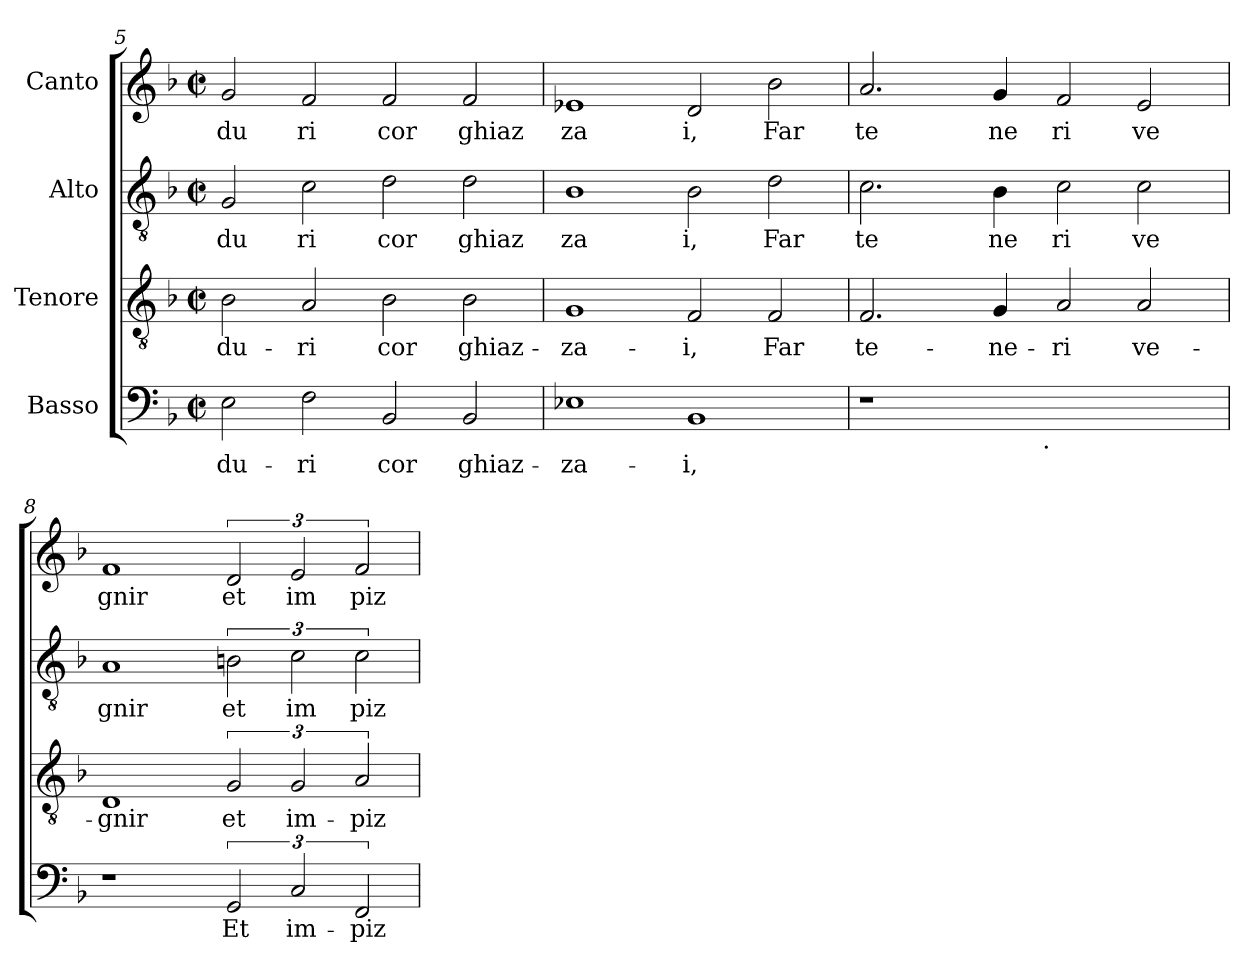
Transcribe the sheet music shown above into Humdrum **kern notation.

**kern	**text	**kern	**text	**kern	**text	**kern	**text
*part4	*part4	*part3	*part3	*part2	*part2	*part1	*part1
*staff4	*staff4	*staff3	*staff3	*staff2	*staff2	*staff1	*staff1
*I"Basso	*	*I"Tenore	*	*I"Alto	*	*I"Canto	*
!!LO:LB:g=z
*clefF4	*	*clefGv2	*	*clefGv2	*	*clefG2	*
*k[b-]	*	*k[b-]	*	*k[b-]	*	*k[b-]	*
*F:	*	*F:	*	*F:	*	*F:	*
*M2/2	*	*M2/2	*	*M2/2	*	*M2/2	*
*met(c|)	*	*met(c|)	*	*met(c|)	*	*met(c|)	*
=5	=5	=5	=5	=5	=5	=5	=5
!	!LO:LY:b:cj	!	!LO:LY:b:cj	!	!LO:LY:b:cj	!	!LO:LY:b:cj
2E\	du-	2B-\	du-	2G/	du	2g/	du
!	!LO:LY:b:cj	!	!LO:LY:b:cj	!	!LO:LY:b:cj	!	!LO:LY:b:cj
2F\	-ri	2A/	-ri	2c\	ri	2f/	ri
!	!LO:LY:b:cj	!	!LO:LY:b:cj	!	!LO:LY:b:cj	!	!LO:LY:b:cj
2BB-/	cor	2B-\	cor	2d\	cor	2f/	cor
!	!LO:LY:b:cj	!	!LO:LY:b:cj	!	!LO:LY:b:cj	!	!LO:LY:b:cj
2BB-/	ghiaz-	2B-\	ghiaz-	2d\	ghiaz	2f/	ghiaz
=6	=6	=6	=6	=6	=6	=6	=6
!	!LO:LY:b:cj	!	!LO:LY:b:cj	!	!LO:LY:b:cj	!	!LO:LY:b:cj
1E-X	-za-	1G	-za-	1B-	za	1e-X	za
!	!LO:LY:b:cj	!	!LO:LY:b:cj	!	!LO:LY:b:cj	!	!LO:LY:b:cj
1BB-	-i,	2F/	-i,	2B-\	i,	2d/	i,
!	!	!	!LO:LY:b:cj	!	!LO:LY:b:cj	!	!LO:LY:b:cj
.	.	2F/	Far	2d\	Far	2b-\	Far
=7	=7	=7	=7	=7	=7	=7	=7
!	!	!	!LO:LY:b:cj	!	!LO:LY:b:cj	!	!LO:LY:b:cj
*^	*	*	*	*	*	*	*
1r	2ryy	.	2.F/	te-	2.c\	te	2.a/	te
.	4...ryy	.	.	.	.	.	.	.
!	!	!	!	!LO:LY:b:cj	!	!LO:LY:b:cj	!	!LO:LY:b:cj
.	.	.	4G/	-ne-	4B-\	ne	4g/	ne
!	!LO:TX:b:t=.	!	!	!	!	!	!	!
.	1ryy	.	.	.	.	.	.	.
!	!	!	!	!LO:LY:b:cj	!	!LO:LY:b:cj	!	!LO:LY:b:cj
1ryy	.	.	2A/	-ri	2c\	ri	2f/	ri
!	!	!	!	!LO:LY:b:cj	!	!LO:LY:b:cj	!	!LO:LY:b:cj
.	.	.	2A/	ve-	2c\	ve	2e/	ve
.	32ryy	.	.	.	.	.	.	.
=8	=8	=8	=8	=8	=8	=8	=8	=8
!	!	!	!	!LO:LY:b:cj	!	!LO:LY:b:cj	!	!LO:LY:b:cj
*v	*v	*	*	*	*	*	*	*
1r	.	1D	-gnir	1A	gnir	1f	gnir
!	!LO:LY:b:cj	!	!LO:LY:b:cj	!	!LO:LY:b:cj	!	!LO:LY:b:cj
3GG/	Et	3G/	et	3Bn\	et	3d/	et
!	!LO:LY:b:cj	!	!LO:LY:b:cj	!	!LO:LY:b:cj	!	!LO:LY:b:cj
3C/	im-	3G/	im-	3c\	im	3e/	im
!	!LO:LY:b:cj	!	!LO:LY:b:cj	!	!LO:LY:b:cj	!	!LO:LY:b:cj
3FF/	-piz-	3A/	-piz-	3c\	piz	3f/	piz
=	=	=	=	=	=	=	=
*-	*-	*-	*-	*-	*-	*-	*-
